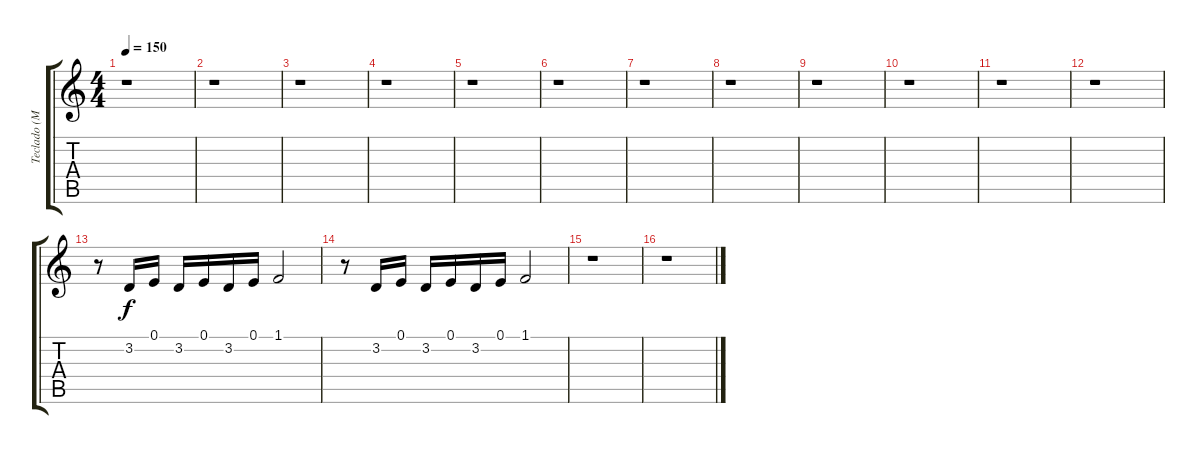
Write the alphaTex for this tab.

\track ("Teclado (Mão Esquerda)" "Teclado (M") {instrument stringensemble1}
\staff {score tabs}
\tuning (E4 B3 G3 D3 A2 E2) {hide}
\ts (4 4)
\tempo 150
\clef g2
\ks c
r.1{dy ff} |
r.1 |
r.1 |
r.1 |
r.1 |
r.1 |
r.1 |
r.1 |
r.1 |
r.1 |
r.1 |
r.1 |
r.8 3.2.16{dy f} 0.1.16 3.2.16 0.1.16 3.2.16 0.1.16 1.1.2 |
r.8 3.2.16 0.1.16 3.2.16 0.1.16 3.2.16 0.1.16 1.1.2 |
r.1 |
r.1
